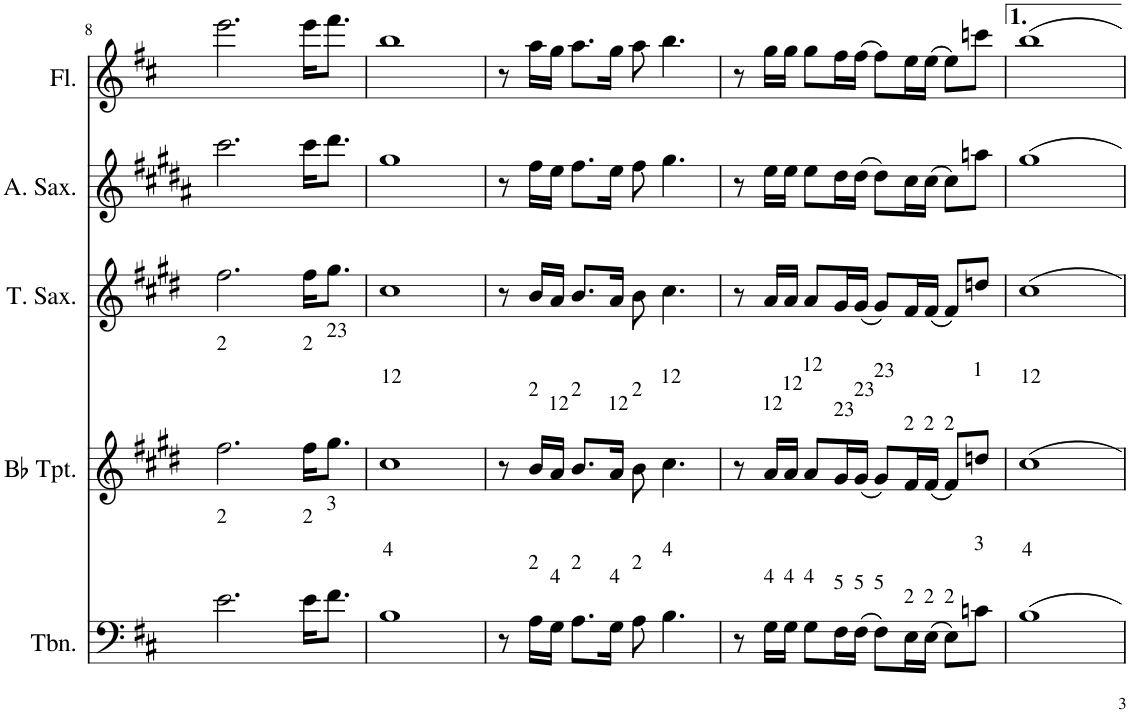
**kern	**kern	**kern	**kern	**kern
*part5	*part4	*part3	*part2	*part1
*staff5	*staff4	*staff3	*staff2	*staff1
*I"Trombone	*I"Bb Trumpet	*I"Tenor Saxophone	*I"Alto Saxophone	*I"Flute
*I'Tbn.	*I'Bb Tpt.	*I'T. Sax.	*I'A. Sax.	*I'Fl.
!!LO:PB:g=z
*clefF4	*clefG2	*clefG2	*clefG2	*clefG2
*	*Trd1c2	*Trd8c14	*Trd5c9	*
*k[f#c#]	*k[f#c#g#d#]	*k[f#c#g#d#]	*k[f#c#g#d#a#]	*k[f#c#]
*M4/4	*M4/4	*M4/4	*M4/4	*M4/4
*met(c)	*met(c)	*met(c)	*met(c)	*met(c)
=8	=8	=8	=8	=8
!	!LO:TX:a:t=2	!	!	!
!LO:TX:a:t=2	!	!	!	!
2.e\	2.ff#\	2.ff#\	2.ccc#\	2.eee\
!	!LO:TX:a:t=2	!	!	!
!LO:TX:a:t=2	!	!	!	!
16e\KL	16ff#\KL	16ff#\KL	16ccc#\KL	16eee\KL
!	!LO:TX:a:t=23	!	!	!
!LO:TX:a:t=3	!	!	!	!
8.f#\J	8.gg#\J	8.gg#\J	8.ddd#\J	8.fff#\J
=9	=9	=9	=9	=9
!	!LO:TX:a:t=12	!	!	!
!LO:TX:a:t=4	!	!	!	!
1B	1cc#	1cc#	1gg#	1bb
=10	=10	=10	=10	=10
8r	8r	8r	8r	8r
!	!LO:TX:a:t=2	!	!	!
!LO:TX:a:t=2	!	!	!	!
16A\LL	16b/LL	16b/LL	16ff#\LL	16aa\LL
!	!LO:TX:a:t=12	!	!	!
!LO:TX:a:t=4	!	!	!	!
16G\JJ	16a/JJ	16a/JJ	16ee\JJ	16gg\JJ
!	!LO:TX:a:t=2	!	!	!
!LO:TX:a:t=2	!	!	!	!
8.A\L	8.b/L	8.b/L	8.ff#\L	8.aa\L
!	!LO:TX:a:t=12	!	!	!
!LO:TX:a:t=4	!	!	!	!
16G\Jk	16a/Jk	16a/Jk	16ee\Jk	16gg\Jk
!	!LO:TX:a:t=2	!	!	!
!LO:TX:a:t=2	!	!	!	!
8A\	8b\	8b\	8ff#\	8aa\
!	!LO:TX:a:t=12	!	!	!
!LO:TX:a:t=4	!	!	!	!
4.B\	4.cc#\	4.cc#\	4.gg#\	4.bb\
=11	=11	=11	=11	=11
8r	8r	8r	8r	8r
!	!LO:TX:a:t=12	!	!	!
!LO:TX:a:t=4	!	!	!	!
16G\LL	16a/LL	16a/LL	16ee\LL	16gg\LL
!	!LO:TX:a:t=12	!	!	!
!LO:TX:a:t=4	!	!	!	!
16G\JJ	16a/JJ	16a/JJ	16ee\JJ	16gg\JJ
!	!LO:TX:a:t=12	!	!	!
!LO:TX:a:t=4	!	!	!	!
8G\L	8a/L	8a/L	8ee\L	8gg\L
!	!LO:TX:a:t=23	!	!	!
!LO:TX:a:t=5	!	!	!	!
16F#\L	16g#/L	16g#/L	16dd#\L	16ff#\L
!	!LO:TX:a:t=23	!	!	!
!LO:TX:a:t=5	!	!	!	!
(16F#\JJ	(16g#/JJ	(16g#/JJ	(16dd#\JJ	(16ff#\JJ
!	!LO:TX:a:t=23	!	!	!
!LO:TX:a:t=5	!	!	!	!
8F#\L)	8g#/L)	8g#/L)	8dd#\L)	8ff#\L)
!	!LO:TX:a:t=2	!	!	!
!LO:TX:a:t=2	!	!	!	!
16E\L	16f#/L	16f#/L	16cc#\L	16ee\L
!	!LO:TX:a:t=2	!	!	!
!LO:TX:a:t=2	!	!	!	!
(16E\JJ	(16f#/JJ	(16f#/JJ	(16cc#\JJ	(16ee\JJ
!	!LO:TX:a:t=2	!	!	!
!LO:TX:a:t=2	!	!	!	!
8E\L)	8f#/L)	8f#/L)	8cc#\L)	8ee\L)
!	!LO:TX:a:t=1	!	!	!
!LO:TX:a:t=3	!	!	!	!
8cn\J	8ddn/J	8ddn/J	8aan\J	8cccn\J
=12	=12	=12	=12	=12
!	!LO:TX:a:t=12	!	!	!
!LO:TX:a:t=4	!	!	!	!
1B	1cc#	1cc#	1gg#	1bb
=	=	=	=	=
*-	*-	*-	*-	*-
